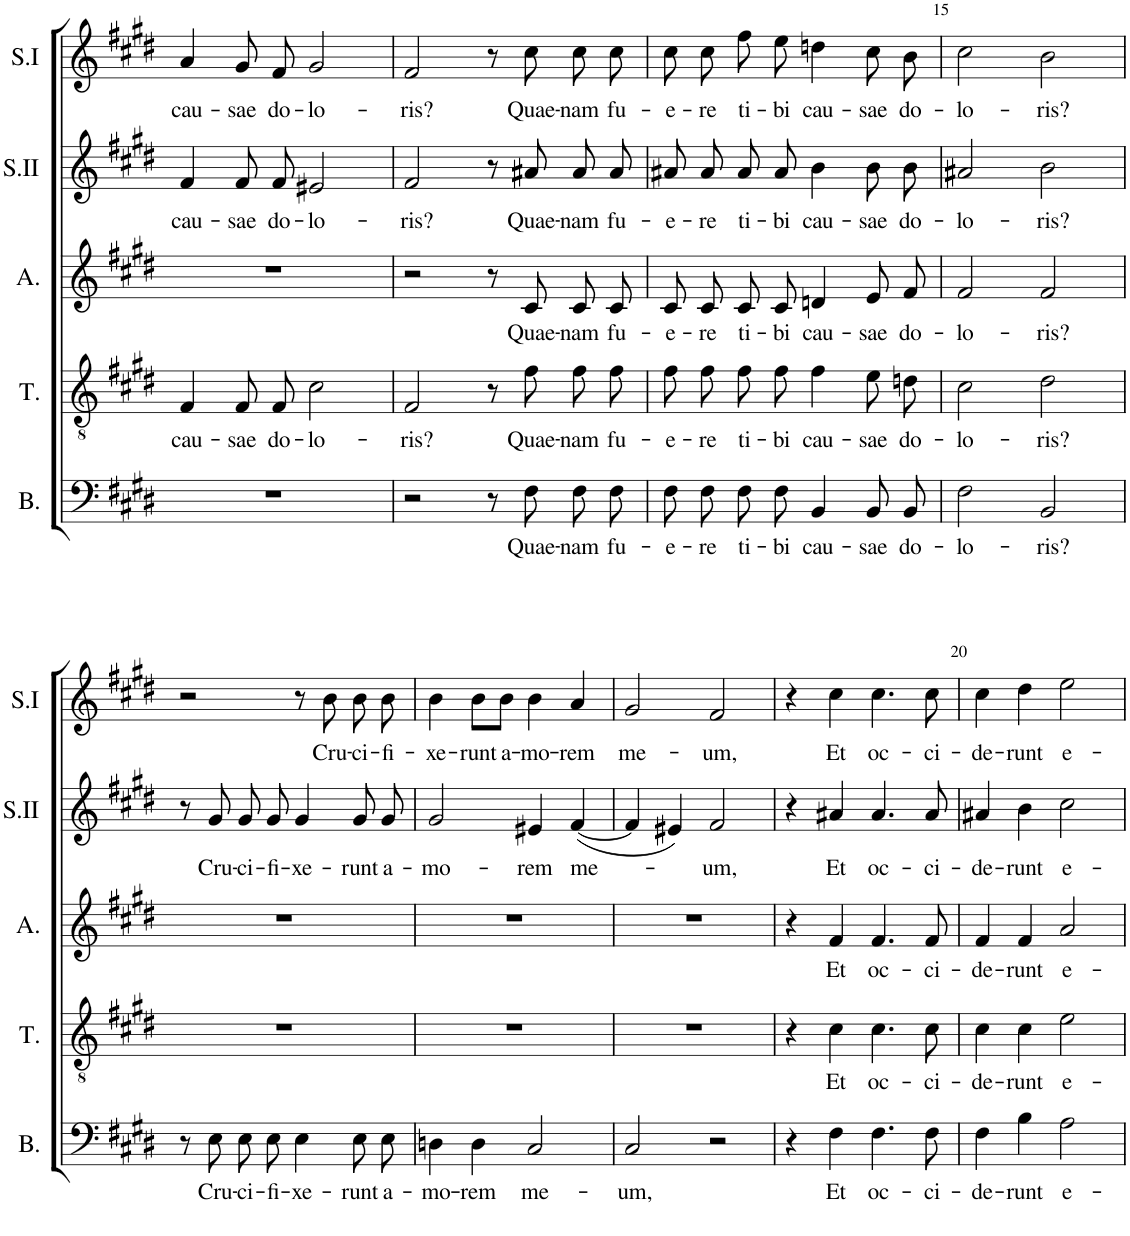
**kern	**text	**kern	**text	**kern	**text	**kern	**text	**kern	**text
*part5	*part5	*part4	*part4	*part3	*part3	*part2	*part2	*part1	*part1
*staff5	*staff5	*staff4	*staff4	*staff3	*staff3	*staff2	*staff2	*staff1	*staff1
*I"Bass	*	*I"Tenor	*	*I"Alto	*	*I"Soprano II	*	*I"Soprano I	*
*I'B.	*	*I'T.	*	*I'A.	*	*I'S.II	*	*I'S.I	*
!!LO:PB:g=z
*clefF4	*	*clefGv2	*	*clefG2	*	*clefG2	*	*clefG2	*
*k[f#c#g#d#]	*	*k[f#c#g#d#]	*	*k[f#c#g#d#]	*	*k[f#c#g#d#]	*	*k[f#c#g#d#]	*
*M2/2	*	*M2/2	*	*M2/2	*	*M2/2	*	*M2/2	*
*met(c|)	*	*met(c|)	*	*met(c|)	*	*met(c|)	*	*met(c|)	*
=12	=12	=12	=12	=12	=12	=12	=12	=12	=12
!	!	!	!LO:LY:b	!	!	!	!LO:LY:b	!	!LO:LY:b
1r	.	4F#/	cau-	1r	.	4f#/	cau-	4a/	cau-
!	!	!	!LO:LY:b	!	!	!	!LO:LY:b	!	!LO:LY:b
.	.	8F#/L	-sae	.	.	8f#/L	-sae	8g#/	-sae
!	!	!	!LO:LY:b	!	!	!	!LO:LY:b	!	!LO:LY:b
.	.	8F#/J	do-	.	.	8f#/J	do-	8f#/	do-
!	!	!	!LO:LY:b	!	!	!	!LO:LY:b	!	!LO:LY:b
.	.	2c#\	-lo-	.	.	2e#X/	-lo-	2g#/	-lo-
=13	=13	=13	=13	=13	=13	=13	=13	=13	=13
!	!	!	!LO:LY:b	!	!	!	!LO:LY:b	!	!LO:LY:b
2r	.	2F#/	-ris?	2r	.	2f#/	-ris?	2f#/	-ris?
8r	.	8r	.	8r	.	8r	.	8r	.
!	!LO:LY:b	!	!LO:LY:b	!	!LO:LY:b	!	!LO:LY:b	!	!LO:LY:b
8F#\L	Quae-	8f#\L	Quae-	8c#/L	Quae-	8a#X/L	Quae-	8cc#\	Quae-
!	!LO:LY:b	!	!LO:LY:b	!	!LO:LY:b	!	!LO:LY:b	!	!LO:LY:b
8F#\	-nam	8f#\	-nam	8c#/	-nam	8a#/	-nam	8cc#\	-nam
!	!LO:LY:b	!	!LO:LY:b	!	!LO:LY:b	!	!LO:LY:b	!	!LO:LY:b
8F#\J	fu-	8f#\J	fu-	8c#/J	fu-	8a#/J	fu-	8cc#\	fu-
=14	=14	=14	=14	=14	=14	=14	=14	=14	=14
!	!LO:LY:b	!	!LO:LY:b	!	!LO:LY:b	!	!LO:LY:b	!	!LO:LY:b
8F#\L	-e-	8f#\L	-e-	8c#/L	-e-	8a#X/L	-e-	8cc#\	-e-
!	!LO:LY:b	!	!LO:LY:b	!	!LO:LY:b	!	!LO:LY:b	!	!LO:LY:b
8F#\	-re	8f#\	-re	8c#/	-re	8a#/	-re	8cc#\	-re
!	!LO:LY:b	!	!LO:LY:b	!	!LO:LY:b	!	!LO:LY:b	!	!LO:LY:b
8F#\	ti-	8f#\	ti-	8c#/	ti-	8a#/	ti-	8ff#\	ti-
!	!LO:LY:b	!	!LO:LY:b	!	!LO:LY:b	!	!LO:LY:b	!	!LO:LY:b
8F#\J	-bi	8f#\J	-bi	8c#/J	-bi	8a#/J	-bi	8ee\	-bi
!	!LO:LY:b	!	!LO:LY:b	!	!LO:LY:b	!	!LO:LY:b	!	!LO:LY:b
4BB/	cau-	4f#\	cau-	4dn/	cau-	4b\	cau-	4ddn\	cau-
!	!LO:LY:b	!	!LO:LY:b	!	!LO:LY:b	!	!LO:LY:b	!	!LO:LY:b
8BB/L	-sae	8e\L	-sae	8e/L	-sae	8b\L	-sae	8cc#\	-sae
!	!LO:LY:b	!	!LO:LY:b	!	!LO:LY:b	!	!LO:LY:b	!	!LO:LY:b
8BB/J	do-	8dn\J	do-	8f#/J	do-	8b\J	do-	8b\	do-
=15	=15	=15	=15	=15	=15	=15	=15	=15	=15
!	!LO:LY:b	!	!LO:LY:b	!	!LO:LY:b	!	!LO:LY:b	!	!LO:LY:b
2F#\	-lo-	2c#\	-lo-	2f#/	-lo-	2a#X/	-lo-	2cc#\	-lo-
!	!LO:LY:b	!	!LO:LY:b	!	!LO:LY:b	!	!LO:LY:b	!	!LO:LY:b
2BB/	-ris?	2d#\	-ris?	2f#/	-ris?	2b\	-ris?	2b\	-ris?
!!LO:LB:g=z
=16	=16	=16	=16	=16	=16	=16	=16	=16	=16
8r	.	1r	.	1r	.	8r	.	2r	.
!	!LO:LY:b	!	!	!	!	!	!LO:LY:b	!	!
8E\L	Cru-	.	.	.	.	8g#/L	Cru-	.	.
!	!LO:LY:b	!	!	!	!	!	!LO:LY:b	!	!
8E\	-ci-	.	.	.	.	8g#/	-ci-	.	.
!	!LO:LY:b	!	!	!	!	!	!LO:LY:b	!	!
8E\J	-fi-	.	.	.	.	8g#/J	-fi-	.	.
!	!LO:LY:b	!	!	!	!	!	!LO:LY:b	!	!
4E\	-xe-	.	.	.	.	4g#/	-xe-	8r	.
!	!	!	!	!	!	!	!	!	!LO:LY:b
.	.	.	.	.	.	.	.	8b\	Cru-
!	!LO:LY:b	!	!	!	!	!	!LO:LY:b	!	!LO:LY:b
8E\L	-runt	.	.	.	.	8g#/L	-runt	8b\	-ci-
!	!LO:LY:b	!	!	!	!	!	!LO:LY:b	!	!LO:LY:b
8E\J	a-	.	.	.	.	8g#/J	a-	8b\	-fi-
=17	=17	=17	=17	=17	=17	=17	=17	=17	=17
!	!LO:LY:b	!	!	!	!	!	!LO:LY:b	!	!LO:LY:b
4Dn\	-mo-	1r	.	1r	.	2g#/	-mo-	4b\	-xe-
!	!LO:LY:b	!	!	!	!	!	!	!	!LO:LY:b
4D\	-rem	.	.	.	.	.	.	8b\L	-runt
!	!	!	!	!	!	!	!	!	!LO:LY:b
.	.	.	.	.	.	.	.	8b\J	a-
!	!LO:LY:b	!	!	!	!	!	!LO:LY:b	!	!LO:LY:b
2C#/	me-	.	.	.	.	4e#X/	-rem	4b\	-mo-
!	!	!	!	!	!	!	!LO:LY:b	!	!LO:LY:b
.	.	.	.	.	.	([4f#/	me-	4a/	-rem
=18	=18	=18	=18	=18	=18	=18	=18	=18	=18
!	!LO:LY:b	!	!	!	!	!	!	!	!LO:LY:b
2C#/	-um,	1r	.	1r	.	4f#/]	.	2g#/	me-
.	.	.	.	.	.	4e#X/)	.	.	.
!	!	!	!	!	!	!	!LO:LY:b	!	!LO:LY:b
2r	.	.	.	.	.	2f#/	-um,	2f#/	-um,
=19	=19	=19	=19	=19	=19	=19	=19	=19	=19
4r	.	4r	.	4r	.	4r	.	4r	.
!	!LO:LY:b	!	!LO:LY:b	!	!LO:LY:b	!	!LO:LY:b	!	!LO:LY:b
4F#\	Et	4c#\	Et	4f#/	Et	4a#X/	Et	4cc#\	Et
!	!LO:LY:b	!	!LO:LY:b	!	!LO:LY:b	!	!LO:LY:b	!	!LO:LY:b
4.F#\	oc-	4.c#\	oc-	4.f#/	oc-	4.a#/	oc-	4.cc#\	oc-
!	!LO:LY:b	!	!LO:LY:b	!	!LO:LY:b	!	!LO:LY:b	!	!LO:LY:b
8F#\	-ci-	8c#\	-ci-	8f#/	-ci-	8a#/	-ci-	8cc#\	-ci-
=20	=20	=20	=20	=20	=20	=20	=20	=20	=20
!	!LO:LY:b	!	!LO:LY:b	!	!LO:LY:b	!	!LO:LY:b	!	!LO:LY:b
4F#\	-de-	4c#\	-de-	4f#/	-de-	4a#X/	-de-	4cc#\	-de-
!	!LO:LY:b	!	!LO:LY:b	!	!LO:LY:b	!	!LO:LY:b	!	!LO:LY:b
4B\	-runt	4c#\	-runt	4f#/	-runt	4b\	-runt	4dd#\	-runt
!	!LO:LY:b	!	!LO:LY:b	!	!LO:LY:b	!	!LO:LY:b	!	!LO:LY:b
2A\	e-	2e\	e-	2a/	e-	2cc#\	e-	2ee\	e-
=	=	=	=	=	=	=	=	=	=
*-	*-	*-	*-	*-	*-	*-	*-	*-	*-
